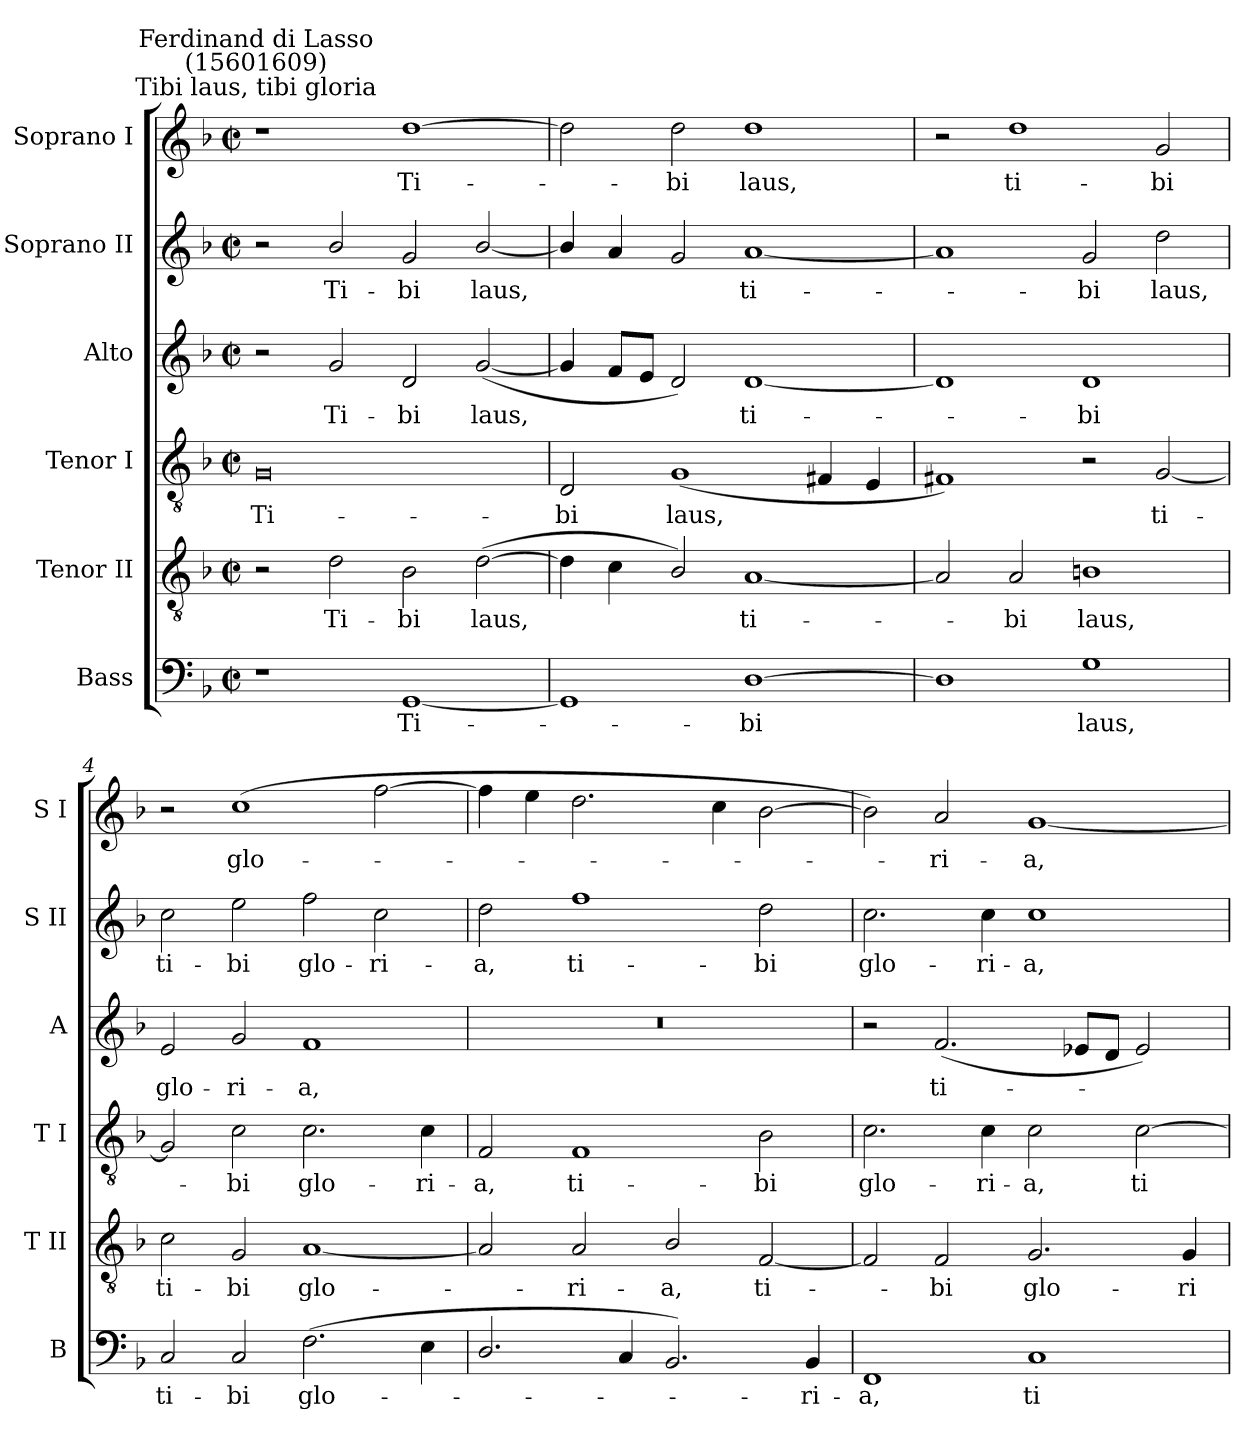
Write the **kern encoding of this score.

**kern	**text	**kern	**text	**kern	**text	**kern	**text	**kern	**text	**kern	**text
*part6	*part6	*part5	*part5	*part4	*part4	*part3	*part3	*part2	*part2	*part1	*part1
*staff6	*staff6	*staff5	*staff5	*staff4	*staff4	*staff3	*staff3	*staff2	*staff2	*staff1	*staff1
*I"Bass	*	*I"Tenor II	*	*I"Tenor I	*	*I"Alto	*	*I"Soprano II	*	*I"Soprano I	*
*I'B	*	*I'T II	*	*I'T I	*	*I'A	*	*I'S II	*	*I'S I	*
*clefF4	*	*clefGv2	*	*clefGv2	*	*clefG2	*	*clefG2	*	*clefG2	*
*k[b-]	*	*k[b-]	*	*k[b-]	*	*k[b-]	*	*k[b-]	*	*k[b-]	*
*F:	*	*F:	*	*F:	*	*F:	*	*F:	*	*F:	*
*M4/2	*	*M4/2	*	*M4/2	*	*M4/2	*	*M4/2	*	*M4/2	*
*met(c|)	*	*met(c|)	*	*met(c|)	*	*met(c|)	*	*met(c|)	*	*met(c|)	*
=1	=1	=1	=1	=1	=1	=1	=1	=1	=1	=1	=1
!	!	!	!	!	!	!	!	!	!	!LO:TX:a:cj:t=Tibi laus, tibi gloria	!
!	!	!	!	!	!	!	!	!	!	!LO:TX:a:cj:t=Ferdinand di Lasso\n(15601609)	!
!	!	!	!	!	!LO:LY:b	!	!	!	!	!	!
1r	.	2r	.	0G	Ti-	2r	.	2r	.	1r	.
!	!	!	!LO:LY:b	!	!	!	!LO:LY:b	!	!LO:LY:b	!	!
.	.	2d	Ti-	.	.	2g	Ti-	2b-/	Ti-	.	.
!	!LO:LY:b	!	!LO:LY:b	!	!	!	!LO:LY:b	!	!LO:LY:b	!	!LO:LY:b
[1GG	Ti-	2B-	-bi	.	.	2d	-bi	2g	-bi	[1dd	Ti-
!	!	!	!LO:LY:b	!	!	!	!LO:LY:b	!	!LO:LY:b	!	!
.	.	(>[2d	laus,	.	.	(<[2g	laus,	[2b-/	laus,	.	.
=2	=2	=2	=2	=2	=2	=2	=2	=2	=2	=2	=2
!	!	!	!	!	!LO:LY:b	!	!	!	!	!	!
1GG]	.	4d]	.	2D	-bi	4g]	.	4b-/]	.	2dd]	.
.	.	4c	.	.	.	8fL	.	4a	.	.	.
.	.	.	.	.	.	8eJ	.	.	.	.	.
!	!	!	!	!	!LO:LY:b	!	!	!	!	!	!LO:LY:b
.	.	2B-/)	.	(<1G	laus,	2d)	.	2g	.	2dd	bi
!	!LO:LY:b	!	!LO:LY:b	!	!	!	!LO:LY:b	!	!LO:LY:b	!	!LO:LY:b
[1D	bi	[1A	ti-	.	.	[1d	ti-	[1a	ti-	1dd	laus,
.	.	.	.	4F#X	.	.	.	.	.	.	.
.	.	.	.	4E	.	.	.	.	.	.	.
=3	=3	=3	=3	=3	=3	=3	=3	=3	=3	=3	=3
1D]	.	2A]	.	1F#X)	.	1d]	.	1a]	.	2r	.
!	!	!	!LO:LY:b	!	!	!	!	!	!	!	!LO:LY:b
.	.	2A	bi	.	.	.	.	.	.	1dd	ti-
!	!LO:LY:b	!	!LO:LY:b	!	!	!	!LO:LY:b	!	!LO:LY:b	!	!
1G	laus,	1Bn	laus,	2r	.	1d	bi	2g	bi	.	.
!	!	!	!	!	!LO:LY:b	!	!	!	!LO:LY:b	!	!LO:LY:b
.	.	.	.	[2G	ti-	.	.	2dd	laus,	2g	-bi
=4	=4	=4	=4	=4	=4	=4	=4	=4	=4	=4	=4
!	!LO:LY:b	!	!LO:LY:b	!	!	!	!LO:LY:b	!	!LO:LY:b	!	!
2C	ti-	2c	ti-	2G]	.	2e	glo-	2cc	ti-	2r	.
!	!LO:LY:b	!	!LO:LY:b	!	!LO:LY:b	!	!LO:LY:b	!	!LO:LY:b	!	!LO:LY:b
2C	-bi	2G	-bi	2c	bi	2g	-ri-	2ee	-bi	(>1cc	glo-
!	!LO:LY:b	!	!LO:LY:b	!	!LO:LY:b	!	!LO:LY:b	!	!LO:LY:b	!	!
(<2.F	glo-	[1A	glo-	2.c	glo-	1f	-a,	2ff	glo-	.	.
!	!	!	!	!	!	!	!	!	!LO:LY:b	!	!
.	.	.	.	.	.	.	.	2cc	-ri-	[2ff	.
!	!	!	!	!	!LO:LY:b	!	!	!	!	!	!
4E	.	.	.	4c	-ri-	.	.	.	.	.	.
=5	=5	=5	=5	=5	=5	=5	=5	=5	=5	=5	=5
!	!	!	!	!	!LO:LY:b	!	!	!	!LO:LY:b	!	!
2.D/	.	2A]	.	2F	-a,	0r	.	2dd	-a,	4ff]	.
.	.	.	.	.	.	.	.	.	.	4ee	.
!	!	!	!LO:LY:b	!	!LO:LY:b	!	!	!	!LO:LY:b	!	!
.	.	2A	ri-	1F	ti-	.	.	1ff	ti-	2.dd	.
4C	.	.	.	.	.	.	.	.	.	.	.
!	!	!	!LO:LY:b	!	!	!	!	!	!	!	!
2.BB-)	.	2B-/	-a,	.	.	.	.	.	.	.	.
.	.	.	.	.	.	.	.	.	.	4cc	.
!	!	!	!LO:LY:b	!	!LO:LY:b	!	!	!	!LO:LY:b	!	!
.	.	[2F	ti-	2B-	-bi	.	.	2dd	-bi	[2b-	.
!	!LO:LY:b	!	!	!	!	!	!	!	!	!	!
4BB-	ri-	.	.	.	.	.	.	.	.	.	.
=6	=6	=6	=6	=6	=6	=6	=6	=6	=6	=6	=6
!	!LO:LY:b	!	!	!	!LO:LY:b	!	!	!	!LO:LY:b	!	!
1FF	-a,	2F]	.	2.c	glo-	2r	.	2.cc	glo-	2b-])	.
!	!	!	!LO:LY:b	!	!	!	!LO:LY:b	!	!	!	!LO:LY:b
.	.	2F	bi	.	.	(<2.f	ti-	.	.	2a	ri-
!	!	!	!	!	!LO:LY:b	!	!	!	!LO:LY:b	!	!
.	.	.	.	4c	-ri-	.	.	4cc	-ri-	.	.
!	!LO:LY:b	!	!LO:LY:b	!	!LO:LY:b	!	!	!	!LO:LY:b	!	!LO:LY:b
1C	ti-	2.G	glo-	2c	-a,	.	.	1cc	-a,	[1g	-a,
.	.	.	.	.	.	8e-XL	.	.	.	.	.
.	.	.	.	.	.	8dJ	.	.	.	.	.
!	!	!	!	!	!LO:LY:b	!	!	!	!	!	!
.	.	.	.	[2c	ti-	2e-)	.	.	.	.	.
!	!	!	!LO:LY:b	!	!	!	!	!	!	!	!
.	.	4G	-ri-	.	.	.	.	.	.	.	.
=	=	=	=	=	=	=	=	=	=	=	=
*-	*-	*-	*-	*-	*-	*-	*-	*-	*-	*-	*-
